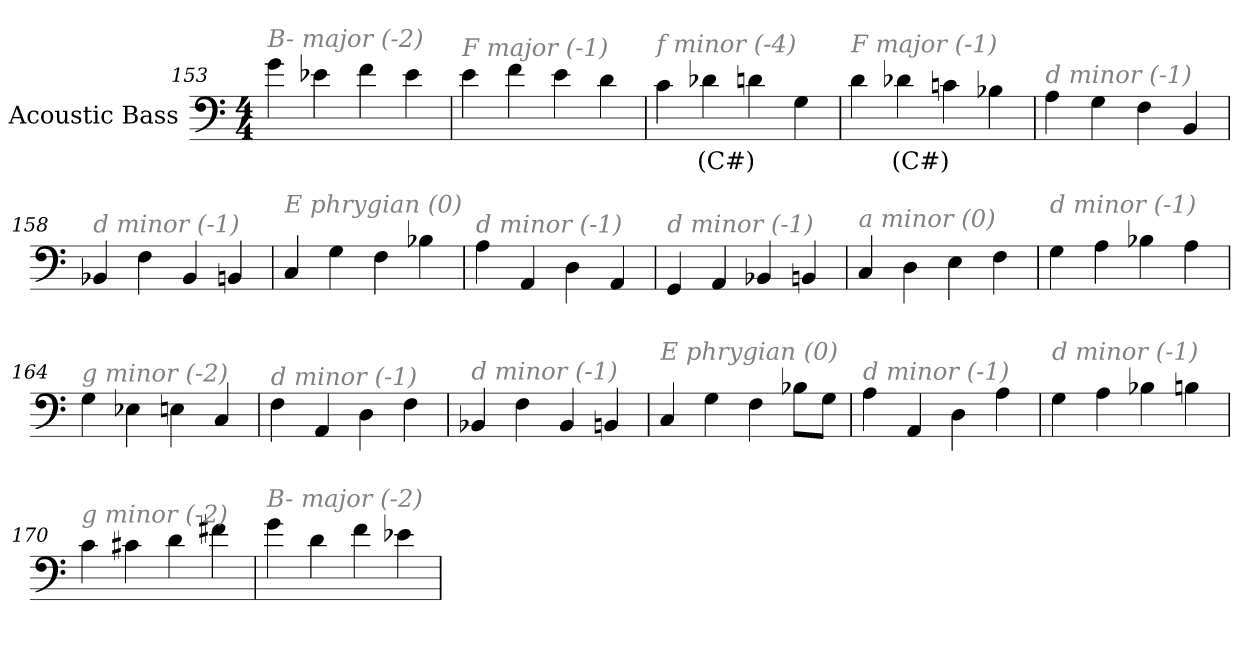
**kern	**text
*part1	*part1
*staff1	*staff1
*I"Acoustic Bass	*
*clefF4	*
*ITrd7c12	*
*k[]	*
*C:	*
*M4/4	*
=153	=153
!LO:TX:i:color=#808080:t=B- major (-2)	!
4G	.
4E-X	.
4F	.
4E-	.
=154	=154
!LO:TX:i:color=#808080:t=F major (-1)	!
4E	.
4F	.
4E	.
4D	.
=155	=155
!LO:TX:i:color=#808080:t=f minor (-4)	!
4C	.
4D-Xi	(C#)
4D	.
4GG	.
=156	=156
!LO:TX:i:color=#808080:t=F major (-1)	!
4D	.
4D-Xi	(C#)
4Cn	.
4BB-X	.
=157	=157
!LO:TX:i:color=#808080:t=d minor (-1)	!
4AA	.
4GG	.
4FF	.
4BBB	.
=158	=158
!LO:TX:i:color=#808080:t=d minor (-1)	!
4BBB-X	.
4FF	.
4BBB-	.
4BBBn	.
=159	=159
!LO:TX:i:color=#808080:t=E phrygian (0)	!
4CC	.
4GG	.
4FF	.
4BB-X	.
=160	=160
!LO:TX:i:color=#808080:t=d minor (-1)	!
4AA	.
4AAA	.
4DD	.
4AAA	.
=161	=161
!LO:TX:i:color=#808080:t=d minor (-1)	!
4GGG	.
4AAA	.
4BBB-X	.
4BBBn	.
=162	=162
!LO:TX:i:color=#808080:t=a minor (0)	!
4CC	.
4DD	.
4EE	.
4FF	.
=163	=163
!LO:TX:i:color=#808080:t=d minor (-1)	!
4GG	.
4AA	.
4BB-X	.
4AA	.
=164	=164
!LO:TX:i:color=#808080:t=g minor (-2)	!
4GG	.
4EE-X	.
4EEn	.
4CC	.
=165	=165
!LO:TX:i:color=#808080:t=d minor (-1)	!
4FF	.
4AAA	.
4DD	.
4FF	.
=166	=166
!LO:TX:i:color=#808080:t=d minor (-1)	!
4BBB-X	.
4FF	.
4BBB-	.
4BBBn	.
=167	=167
!LO:TX:i:color=#808080:t=E phrygian (0)	!
4CC	.
4GG	.
4FF	.
8BB-XL	.
8GGJ	.
=168	=168
!LO:TX:i:color=#808080:t=d minor (-1)	!
4AA	.
4AAA	.
4DD	.
4AA	.
=169	=169
!LO:TX:i:color=#808080:t=d minor (-1)	!
4GG	.
4AA	.
4BB-X	.
4BBn	.
=170	=170
!LO:TX:i:color=#808080:t=g minor (-2)	!
4C	.
4C#X	.
4D	.
4F#X	.
=171	=171
!LO:TX:i:color=#808080:t=B- major (-2)	!
4G	.
4D	.
4F	.
4E-X	.
=	=
*-	*-
